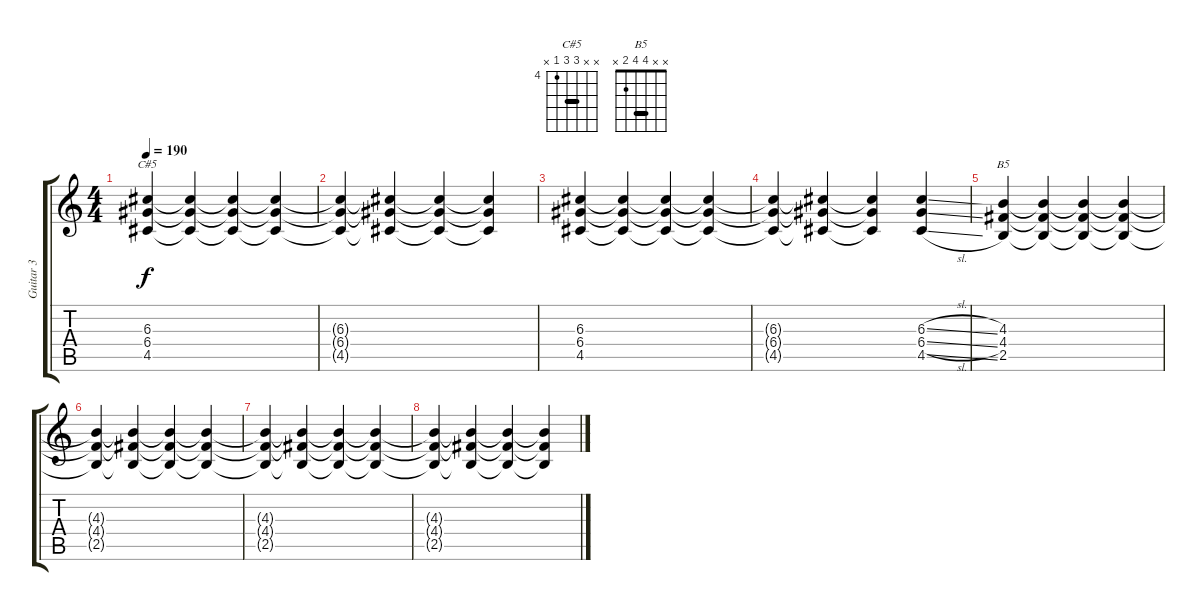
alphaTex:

\track ("Guitar 3" "Guitar 3") {instrument overdrivenguitar}
\staff {score tabs}
\tuning (E4 B3 G3 D3 A2 E2) {hide}
\chord ("C#5" x x 6 6 4 x) {firstfret 4 barre 6}
\chord ("B5" x x 4 4 2 x) {barre 4}
\ts (4 4)
\tempo 190
\clef g2
\ks c
(6.3 6.4 4.5).4{ch "C#5" dy f} (6.3{t} 6.4{t} 4.5{t}).4 (6.3{t} 6.4{t} 4.5{t}).4 (6.3{t} 6.4{t} 4.5{t}).4 |
(6.3{t} 6.4{t} 4.5{t}).4 (6.3{t} 6.4{t} 4.5{t}).4 (6.3{t} 6.4{t} 4.5{t}).4 (6.3{t} 6.4{t} 4.5{t}).4 |
(6.3 6.4 4.5).4 (6.3{t} 6.4{t} 4.5{t}).4 (6.3{t} 6.4{t} 4.5{t}).4 (6.3{t} 6.4{t} 4.5{t}).4 |
(6.3{t} 6.4{t} 4.5{t}).4 (6.3{t} 6.4{t} 4.5{t}).4 (6.3{t} 6.4{t} 4.5{t}).4 (6.3{sl} 6.4{sl} 4.5{sl}).4 |
(4.3 4.4 2.5).4{ch "B5"} (4.3{t} 4.4{t} 2.5{t}).4 (4.3{t} 4.4{t} 2.5{t}).4 (4.3{t} 4.4{t} 2.5{t}).4 |
(4.3{t} 4.4{t} 2.5{t}).4 (4.3{t} 4.4{t} 2.5{t}).4 (4.3{t} 4.4{t} 2.5{t}).4 (4.3{t} 4.4{t} 2.5{t}).4 |
(4.3{t} 4.4{t} 2.5{t}).4 (4.3{t} 4.4{t} 2.5{t}).4 (4.3{t} 4.4{t} 2.5{t}).4 (4.3{t} 4.4{t} 2.5{t}).4 |
(4.3{t} 4.4{t} 2.5{t}).4 (4.3{t} 4.4{t} 2.5{t}).4 (4.3{t} 4.4{t} 2.5{t}).4 (4.3{t} 4.4{t} 2.5{t}).4
